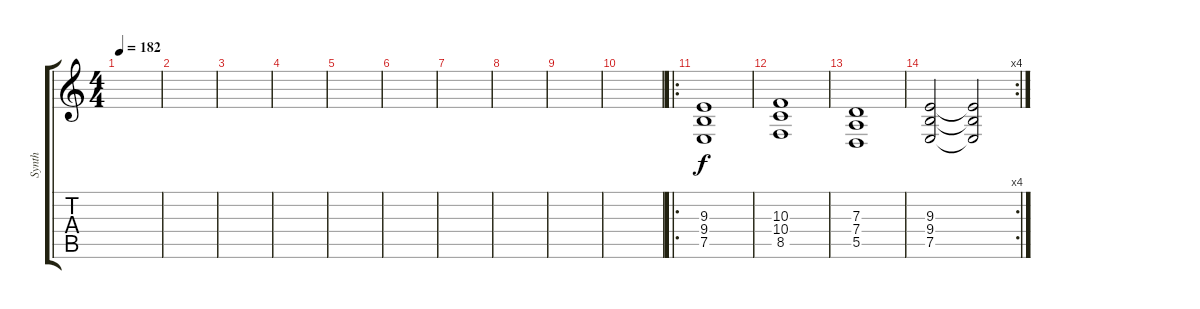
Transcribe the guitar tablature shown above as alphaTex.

\track ("Synth" "Synth") {instrument stringensemble1}
\staff {score tabs}
\tuning (E4 B3 G3 D3 A2 E2) {hide}
\ts (4 4)
\tempo 182
\clef g2
\ks c
|
|
|
|
|
|
|
|
|
|
\ro
(9.3 9.4 7.5).1 |
(10.3 10.4 8.5).1 |
(7.3 7.4 5.5).1 |
\rc 4
(9.3 9.4 7.5).2 (9.3{t} 9.4{t} 7.5{t}).2
